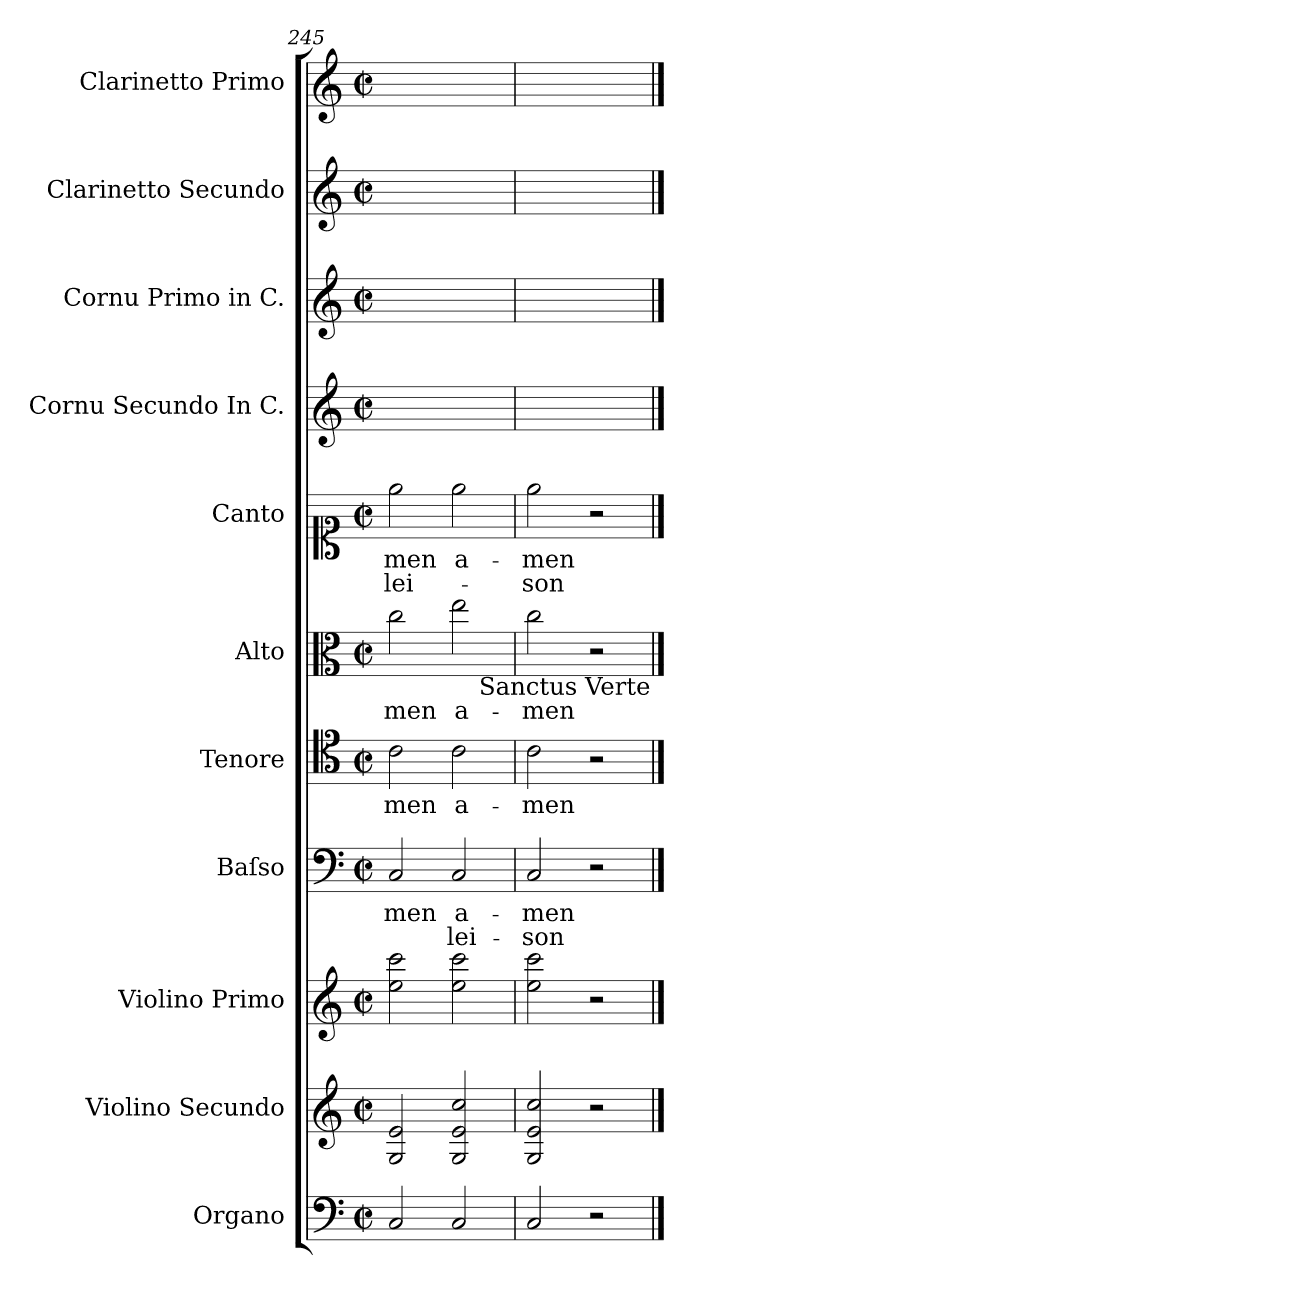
**kern	**kern	**kern	**kern	**text	**text	**kern	**text	**kern	**text	**kern	**text	**text	**kern	**kern	**kern	**kern
*part11	*part10	*part9	*part8	*part8	*part8	*part7	*part7	*part6	*part6	*part5	*part5	*part5	*part4	*part3	*part2	*part1
*staff11	*staff10	*staff9	*staff8	*staff8	*staff8	*staff7	*staff7	*staff6	*staff6	*staff5	*staff5	*staff5	*staff4	*staff3	*staff2	*staff1
*I"Organo	*I"Violino Secundo	*I"Violino Primo	*I"Baſso	*	*	*I"Tenore	*	*I"Alto	*	*I"Canto	*	*	*I"Cornu Secundo In C.	*I"Cornu Primo in C.	*I"Clarinetto Secundo	*I"Clarinetto Primo
*I'org	*I'vl 2	*I'vl 1	*I'B	*	*	*I'T	*	*I'A	*	*	*	*	*I'cor 2 in C	*I'cor 1 in C	*I'cl 2	*I'cl 1
*clefF4	*clefG2	*clefG2	*clefF4	*	*	*clefC4	*	*clefC3	*	*clefC1	*	*	*clefG2	*clefG2	*clefG2	*clefG2
*	*	*	*	*	*	*	*	*	*	*	*	*	*ITrd8c12	*ITrd8c12	*	*
*k[]	*k[]	*k[]	*k[]	*	*	*k[]	*	*k[]	*	*k[]	*	*	*k[]	*k[]	*k[]	*k[]
*C:	*C:	*C:	*C:	*	*	*C:	*	*C:	*	*C:	*	*	*C:	*C:	*C:	*C:
*M2/2	*M2/2	*M2/2	*M2/2	*	*	*M2/2	*	*M2/2	*	*M2/2	*	*	*M2/2	*M2/2	*M2/2	*M2/2
*met(c|)	*met(c|)	*met(c|)	*met(c|)	*	*	*met(c|)	*	*met(c|)	*	*met(c|)	*	*	*met(c|)	*met(c|)	*met(c|)	*met(c|)
=245	=245	=245	=245	=245	=245	=245	=245	=245	=245	=245	=245	=245	=245	=245	=245	=245
2C/	2G/ 2e/	2ee\ 2ccc\	2C/	-men	.	2c\	-men	2cc\	-men	2ee\	-men	-lei-	2C/yy	1cyy	2cc\yy	2ee\yy
2C/	2G/ 2e/ 2cc/	2ee\ 2ccc\	2C/	a-	-lei-	2c\	a-	2ee\	a-	2ee\	a-	.	2C/yy	.	2ee\yy	2gg\yy
=246	=246	=246	=246	=246	=246	=246	=246	=246	=246	=246	=246	=246	=246	=246	=246	=246
2C/	2G/ 2e/ 2cc/	2ee\ 2ccc\	2C/	-men	-son	2c\	-men	2cc\	-men	2ee\	-men	-son	2C/yy	2C/yy	2cc\yy	2ee\yy
2r	2r	2r	2r	.	.	2r	.	2r	.	2r	.	.	2ryy	2ryy	2ryy	2ryy
!	!	!	!	!	!	!	!	!LO:TX:b:t=Sanctus Verte	!	!	!	!	!	!	!	!
==	==	==	==	==	==	==	==	==	==	==	==	==	==	==	==	==
*-	*-	*-	*-	*-	*-	*-	*-	*-	*-	*-	*-	*-	*-	*-	*-	*-
